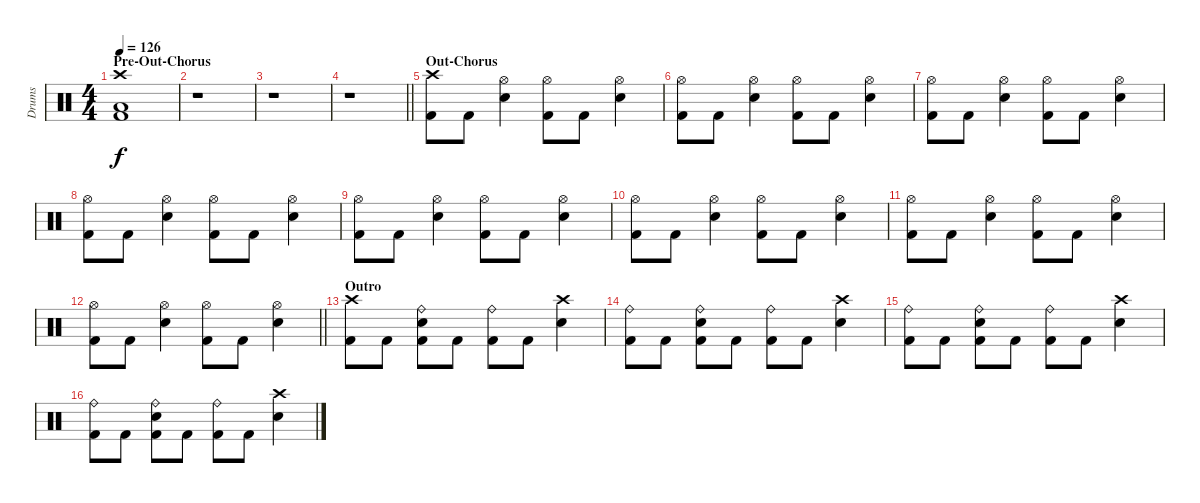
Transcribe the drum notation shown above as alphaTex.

\track ("Drums" "Drums") {instrument percussion}
\staff {score}
\articulation defaults
\ts (4 4)
\section ("" "Pre-Out-Chorus")
\tempo 126
\clef neutral
\ks c
("Crash high (hit)" "Low Floor Tom (hit)" "Kick (hit) 2").1{dy f} |
r.1 |
r.1 |
\barLineRight lightlight
r.1 |
\section ("" "Out-Chorus")
("Crash high (hit)" "Kick (hit) 2").8 "Kick (hit) 2".8 ("Hi-Hat (open)" "Electric Snare (hit)").4 ("Hi-Hat (open)" "Kick (hit) 2").8 "Kick (hit) 2".8 ("Hi-Hat (open)" "Electric Snare (hit)").4 |
("Hi-Hat (open)" "Kick (hit) 2").8 "Kick (hit) 2".8 ("Hi-Hat (open)" "Electric Snare (hit)").4 ("Hi-Hat (open)" "Kick (hit) 2").8 "Kick (hit) 2".8 ("Hi-Hat (open)" "Electric Snare (hit)").4 |
("Hi-Hat (open)" "Kick (hit) 2").8 "Kick (hit) 2".8 ("Hi-Hat (open)" "Electric Snare (hit)").4 ("Hi-Hat (open)" "Kick (hit) 2").8 "Kick (hit) 2".8 ("Hi-Hat (open)" "Electric Snare (hit)").4 |
("Hi-Hat (open)" "Kick (hit) 2").8 "Kick (hit) 2".8 ("Hi-Hat (open)" "Electric Snare (hit)").4 ("Hi-Hat (open)" "Kick (hit) 2").8 "Kick (hit) 2".8 ("Hi-Hat (open)" "Electric Snare (hit)").4 |
("Hi-Hat (open)" "Kick (hit) 2").8 "Kick (hit) 2".8 ("Hi-Hat (open)" "Electric Snare (hit)").4 ("Hi-Hat (open)" "Kick (hit) 2").8 "Kick (hit) 2".8 ("Hi-Hat (open)" "Electric Snare (hit)").4 |
("Hi-Hat (open)" "Kick (hit) 2").8 "Kick (hit) 2".8 ("Hi-Hat (open)" "Electric Snare (hit)").4 ("Hi-Hat (open)" "Kick (hit) 2").8 "Kick (hit) 2".8 ("Hi-Hat (open)" "Electric Snare (hit)").4 |
("Hi-Hat (open)" "Kick (hit) 2").8 "Kick (hit) 2".8 ("Hi-Hat (open)" "Electric Snare (hit)").4 ("Hi-Hat (open)" "Kick (hit) 2").8 "Kick (hit) 2".8 ("Hi-Hat (open)" "Electric Snare (hit)").4 |
\barLineRight lightlight
("Hi-Hat (open)" "Kick (hit) 2").8 "Kick (hit) 2".8 ("Hi-Hat (open)" "Electric Snare (hit)").4 ("Hi-Hat (open)" "Kick (hit) 2").8 "Kick (hit) 2".8 ("Hi-Hat (open)" "Electric Snare (hit)").4 |
\section ("" "Outro")
("Crash high (hit)" "Kick (hit) 2").8 "Kick (hit) 2".8 ("Ride (bell)" "Electric Snare (hit)" "Kick (hit) 2").8 "Kick (hit) 2".8 ("Ride (bell)" "Kick (hit) 2").8 "Kick (hit) 2".8 ("Crash high (hit)" "Electric Snare (hit)").4 |
("Ride (bell)" "Kick (hit) 2").8 "Kick (hit) 2".8 ("Ride (bell)" "Electric Snare (hit)" "Kick (hit) 2").8 "Kick (hit) 2".8 ("Ride (bell)" "Kick (hit) 2").8 "Kick (hit) 2".8 ("Crash high (hit)" "Electric Snare (hit)").4 |
("Ride (bell)" "Kick (hit) 2").8 "Kick (hit) 2".8 ("Ride (bell)" "Electric Snare (hit)" "Kick (hit) 2").8 "Kick (hit) 2".8 ("Ride (bell)" "Kick (hit) 2").8 "Kick (hit) 2".8 ("Crash high (hit)" "Electric Snare (hit)").4 |
("Ride (bell)" "Kick (hit) 2").8 "Kick (hit) 2".8 ("Ride (bell)" "Electric Snare (hit)" "Kick (hit) 2").8 "Kick (hit) 2".8 ("Ride (bell)" "Kick (hit) 2").8 "Kick (hit) 2".8 ("Crash high (hit)" "Electric Snare (hit)").4
